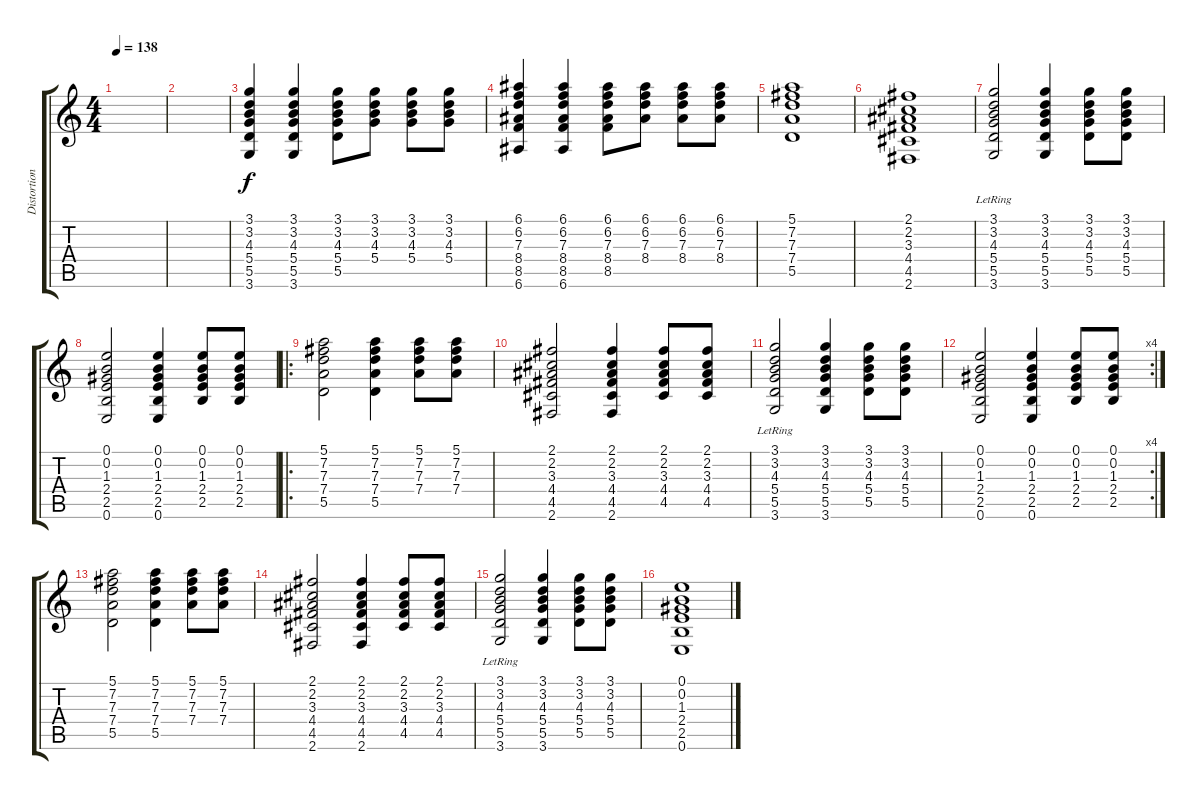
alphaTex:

\track ("Distortion" "Distortion") {instrument overdrivenguitar}
\staff {score tabs}
\tuning (E4 B3 G3 D3 A2 E2) {hide}
\ts (4 4)
\tempo 138
\clef g2
\ks c
|
|
(3.1 3.2 4.3 5.4 5.5 3.6).4 (3.1 3.2 4.3 5.4 5.5 3.6).4 (3.1 3.2 4.3 5.4 5.5).8 (3.1 3.2 4.3 5.4).8 (3.1 3.2 4.3 5.4).8 (3.1 3.2 4.3 5.4).8 |
(6.1 6.2 7.3 8.4 8.5 6.6).4 (6.1 6.2 7.3 8.4 8.5 6.6).4 (6.1 6.2 7.3 8.4 8.5).8 (6.1 6.2 7.3 8.4).8 (6.1 6.2 7.3 8.4).8 (6.1 6.2 7.3 8.4).8 |
(5.1 7.2 7.3 7.4 5.5).1 |
(2.1 2.2 3.3 4.4 4.5 2.6).1 |
(3.1{lr} 3.2{lr} 4.3{lr} 5.4{lr} 5.5{lr} 3.6{lr}).2 (3.1 3.2 4.3 5.4 5.5 3.6).4 (3.1 3.2 4.3 5.4 5.5).8 (3.1 3.2 4.3 5.4 5.5).8 |
(0.1 0.2 1.3 2.4 2.5 0.6).2 (0.1 0.2 1.3 2.4 2.5 0.6).4 (0.1 0.2 1.3 2.4 2.5).8 (0.1 0.2 1.3 2.4 2.5).8 |
\ro
(5.1 7.2 7.3 7.4 5.5).2 (5.1 7.2 7.3 7.4 5.5).4 (5.1 7.2 7.3 7.4).8 (5.1 7.2 7.3 7.4).8 |
(2.1 2.2 3.3 4.4 4.5 2.6).2 (2.1 2.2 3.3 4.4 4.5 2.6).4 (2.1 2.2 3.3 4.4 4.5).8 (2.1 2.2 3.3 4.4 4.5).8 |
(3.1{lr} 3.2{lr} 4.3{lr} 5.4{lr} 5.5{lr} 3.6{lr}).2 (3.1 3.2 4.3 5.4 5.5 3.6).4 (3.1 3.2 4.3 5.4 5.5).8 (3.1 3.2 4.3 5.4 5.5).8 |
\rc 4
(0.1 0.2 1.3 2.4 2.5 0.6).2 (0.1 0.2 1.3 2.4 2.5 0.6).4 (0.1 0.2 1.3 2.4 2.5).8 (0.1 0.2 1.3 2.4 2.5).8 |
(5.1 7.2 7.3 7.4 5.5).2 (5.1 7.2 7.3 7.4 5.5).4 (5.1 7.2 7.3 7.4).8 (5.1 7.2 7.3 7.4).8 |
(2.1 2.2 3.3 4.4 4.5 2.6).2 (2.1 2.2 3.3 4.4 4.5 2.6).4 (2.1 2.2 3.3 4.4 4.5).8 (2.1 2.2 3.3 4.4 4.5).8 |
(3.1{lr} 3.2{lr} 4.3{lr} 5.4{lr} 5.5{lr} 3.6{lr}).2 (3.1 3.2 4.3 5.4 5.5 3.6).4 (3.1 3.2 4.3 5.4 5.5).8 (3.1 3.2 4.3 5.4 5.5).8 |
(0.1 0.2 1.3 2.4 2.5 0.6).1
